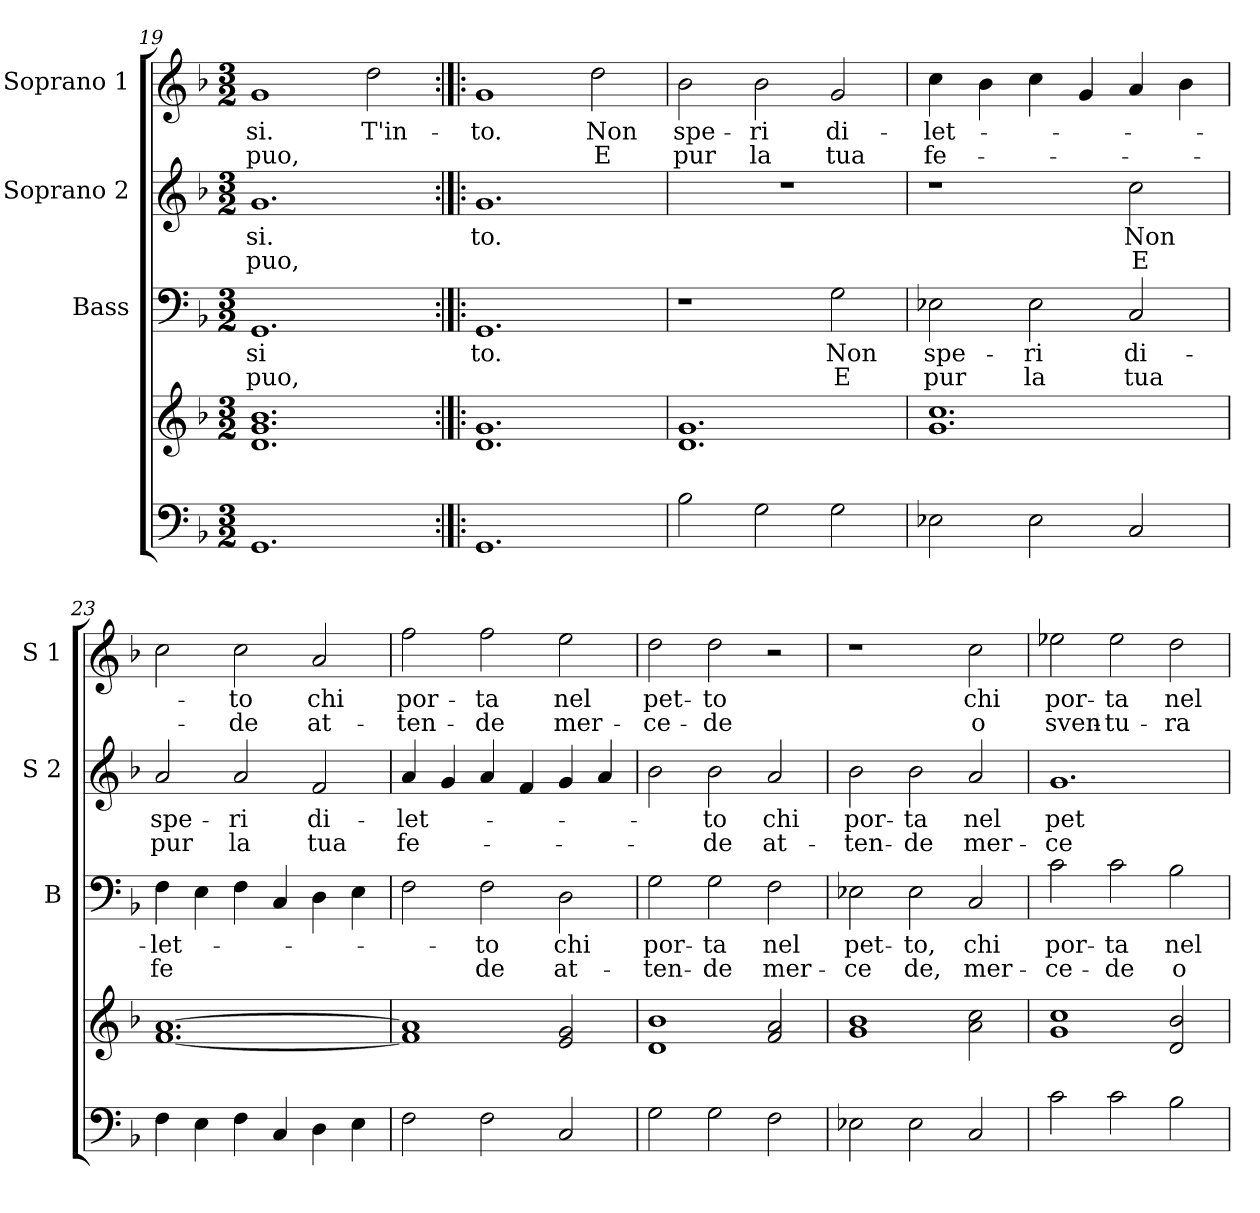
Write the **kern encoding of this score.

**kern	**kern	**kern	**text	**text	**kern	**text	**text	**kern	**text	**text
*part4	*part4	*part3	*part3	*part3	*part2	*part2	*part2	*part1	*part1	*part1
*staff5	*staff4	*staff3	*staff3	*staff3	*staff2	*staff2	*staff2	*staff1	*staff1	*staff1
*	*	*I"Bass	*	*	*I"Soprano 2	*	*	*I"Soprano 1	*	*
*	*	*I'B	*	*	*I'S 2	*	*	*I'S 1	*	*
!!LO:LB:g=z
*clefF4	*clefG2	*clefF4	*	*	*clefG2	*	*	*clefG2	*	*
*k[b-]	*k[b-]	*k[b-]	*	*	*k[b-]	*	*	*k[b-]	*	*
*F:	*F:	*F:	*	*	*F:	*	*	*F:	*	*
*M3/2	*M3/2	*M3/2	*	*	*M3/2	*	*	*M3/2	*	*
=19	=19	=19	=19	=19	=19	=19	=19	=19	=19	=19
1.GG	1.d 1.g 1.b-	1.GG	-si	puo,	1.g	-si.	puo,	1g	-si.	puo,
.	.	.	.	.	.	.	.	2dd\	T'in-	.
=20:|!|:	=20:|!|:	=20:|!|:	=20:|!|:	=20:|!|:	=20:|!|:	=20:|!|:	=20:|!|:	=20:|!|:	=20:|!|:	=20:|!|:
1.GG	1.d 1.g	1.GG	to.	.	1.g	to.	.	1g	-to.	.
.	.	.	.	.	.	.	.	2dd\	Non	E
=21	=21	=21	=21	=21	=21	=21	=21	=21	=21	=21
2B-\	1.d 1.g	1r	.	.	1.r	.	.	2b-\	spe-	pur
2G\	.	.	.	.	.	.	.	2b-\	-ri	la
2G\	.	2G\	Non	E	.	.	.	2g/	di-	tua
=22	=22	=22	=22	=22	=22	=22	=22	=22	=22	=22
2E-X\	1.g 1.cc	2E-X\	spe-	pur	1r	.	.	4cc\	-let-	fe-
.	.	.	.	.	.	.	.	4b-\	.	.
2E-\	.	2E-\	-ri	la	.	.	.	4cc\	.	.
.	.	.	.	.	.	.	.	4g/	.	.
2C/	.	2C/	di-	tua	2cc\	Non	E	4a/	.	.
.	.	.	.	.	.	.	.	4b-\	.	.
=23	=23	=23	=23	=23	=23	=23	=23	=23	=23	=23
4F\	[1.f [1.a	4F\	-let-	fe	2a/	spe-	pur	2cc\	.	.
4E\	.	4E\	.	.	.	.	.	.	.	.
4F\	.	4F\	.	.	2a/	-ri	la	2cc\	-to	-de
4C/	.	4C/	.	.	.	.	.	.	.	.
4D\	.	4D\	.	.	2f/	di-	tua	2a/	chi	at-
4E\	.	4E\	.	.	.	.	.	.	.	.
=24	=24	=24	=24	=24	=24	=24	=24	=24	=24	=24
2F\	1f] 1a]	2F\	.	.	4a/	-let-	fe-	2ff\	por-	-ten-
.	.	.	.	.	4g/	.	.	.	.	.
2F\	.	2F\	-to	de	4a/	.	.	2ff\	-ta	-de
.	.	.	.	.	4f/	.	.	.	.	.
2C/	2e/ 2g/	2D\	chi	at-	4g/	.	.	2ee\	nel	mer-
.	.	.	.	.	4a/	.	.	.	.	.
!!LO:LB:g=z
=25	=25	=25	=25	=25	=25	=25	=25	=25	=25	=25
2G\	1d 1b-	2G\	por-	-ten-	2b-\	.	.	2dd\	pet-	-ce-
2G\	.	2G\	-ta	-de	2b-\	-to	-de	2dd\	-to	-de
2F\	2f/ 2a/	2F\	nel	mer-	2a/	chi	at-	2r	.	.
=26	=26	=26	=26	=26	=26	=26	=26	=26	=26	=26
2E-X\	1g 1b-	2E-X\	pet-	-ce	2b-\	por-	-ten-	1r	.	.
2E-\	.	2E-\	-to,	de,	2b-\	-ta	-de	.	.	.
2C/	2a\ 2cc\	2C/	chi	mer-	2a/	nel	mer-	2cc\	chi	o
=27	=27	=27	=27	=27	=27	=27	=27	=27	=27	=27
2c\	1g 1cc	2c\	por-	-ce-	1.g	pet-	-ce-	2ee-X\	por-	sven-
2c\	.	2c\	-ta	-de	.	.	.	2ee-\	-ta	-tu-
2B-\	2d/ 2b-/	2B-\	nel	o	.	.	.	2dd\	nel-	-ra-
=	=	=	=	=	=	=	=	=	=	=
*-	*-	*-	*-	*-	*-	*-	*-	*-	*-	*-
